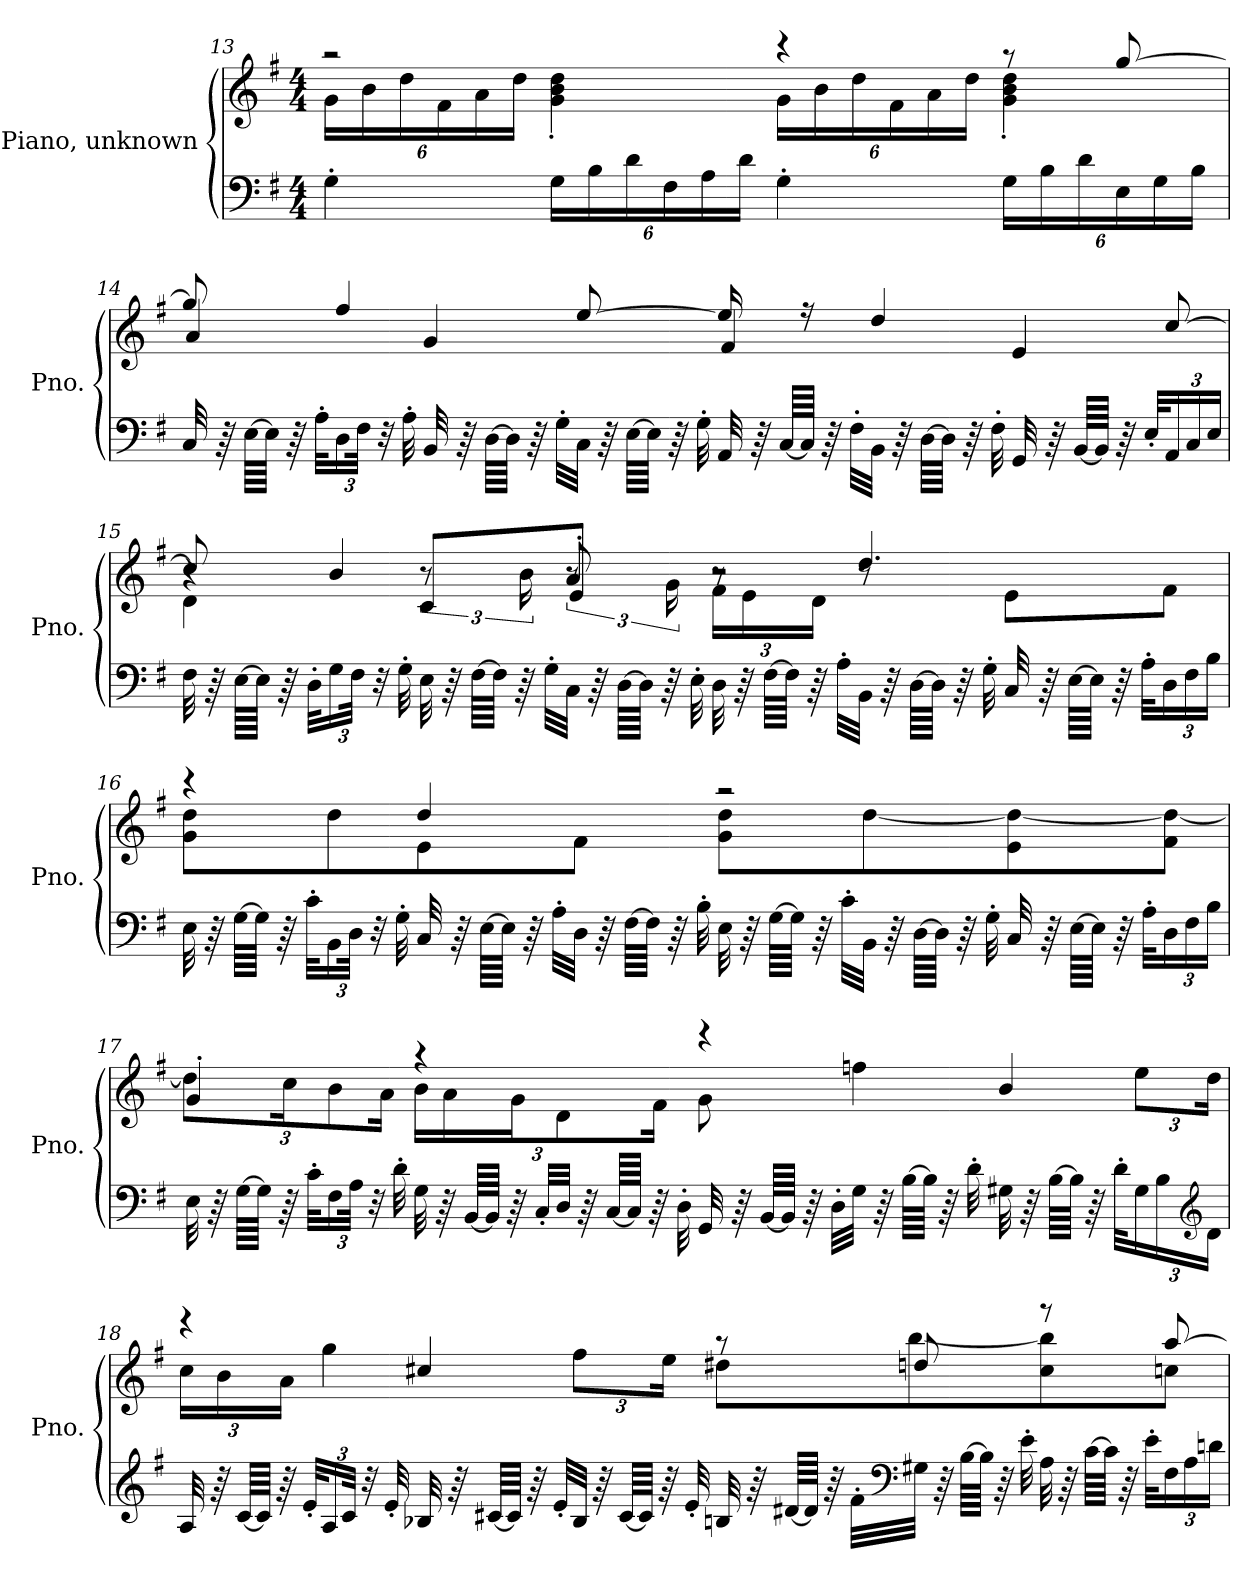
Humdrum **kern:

**kern	**kern
*part1	*part1
*staff2	*staff1
*I"Piano, unknown	*
*I'Pno.	*
!!LO:PB:g=z
*clefF4	*clefG2
*k[f#]	*k[f#]
*M4/4	*M4/4
=13	=13
*	*^
*	*	*Xbrackettup
4G'\	2r	24g\LL
.	.	24b\
.	.	24dd\
.	.	24f#\
.	.	24a\
.	.	24dd\JJ
*Xbrackettup	*	*
24G\LL	.	4g\' 4b\' 4dd\'
24B\	.	.
24d\	.	.
24F#\	.	.
24A\	.	.
24d\JJ	.	.
4G'\	4r	24g\LL
.	.	24b\
.	.	24dd\
.	.	24f#\
.	.	24a\
.	.	24dd\JJ
24G\LL	8r	4g\' 4b\' 4dd\'
24B\	.	.
24d\	.	.
24E\	[8gg/	.
24G\	.	.
24B\JJ	.	.
!!LO:LB:g=z	!!
=14	=14	=14
32C/	8gg/]	4a/
64r	.	.
[64E\LLLL	.	.
64E\JJJJ]	.	.
64r	.	.
32A'\KLL	.	.
24D\	4ff#/	.
48F#\JJk	.	.
32r	.	.
32A'\	.	.
32BB/	.	4g/
64r	.	.
[64D\LLLL	.	.
64D\JJJJ]	.	.
64r	.	.
32G'\LLL	.	.
32C\JJJ	[8ee/	.
64r	.	.
[64E\LLLL	.	.
64E\JJJJ]	.	.
64r	.	.
32G'\	.	.
32AA/	16ee/]	4f#/
64r	.	.
[64C/LLLL	.	.
64C/JJJJ]	16r	.
64r	.	.
32F#'\LLL	.	.
32BB\JJJ	4dd/	.
64r	.	.
[64D\LLLL	.	.
64D\JJJJ]	.	.
64r	.	.
32F#'\	.	.
32GG/	.	4e/
64r	.	.
[64BB/LLLL	.	.
64BB/JJJJ]	.	.
64r	.	.
32E'/KLL	.	.
24AA/	[8cc/	.
24C/	.	.
24E/JJ	.	.
!!LO:LB:g=z
=15	=15	=15
*	*	*^
32F#\	8cc/]	4d\	4r
64r	.	.	.
[64E\LLLL	.	.	.
64E\JJJJ]	.	.	.
64r	.	.	.
32D'\KLL	.	.	.
24G\	4b/	.	.
48F#\JJk	.	.	.
32r	.	.	.
32G'\	.	.	.
*	*	*brackettup	*
32E\	.	12r	8c/L
64r	.	.	.
[64F#\LLLL	.	.	.
64F#\JJJJ]	.	.	.
64r	.	.	.
.	.	24b\	.
32G'\LLL	.	.	.
32C\JJJ	8a'/	12r	8e/J
64r	.	.	.
[64D\LLLL	.	.	.
64D\JJJJ]	.	.	.
64r	.	.	.
.	.	24g\	.
32E'\	.	.	.
*	*	*Xbrackettup	*
32D\	8r	24f#\LL	2r
64r	.	.	.
.	.	24e\	.
[64F#\LLLL	.	.	.
64F#\JJJJ]	.	.	.
64r	.	.	.
.	.	24d\JJ	.
32A'\LLL	.	.	.
32BB\JJJ	4.dd/	8r	.
64r	.	.	.
[64D\LLLL	.	.	.
64D\JJJJ]	.	.	.
64r	.	.	.
32G'\	.	.	.
32C/	.	8e\L	.
64r	.	.	.
[64E\LLLL	.	.	.
64E\JJJJ]	.	.	.
64r	.	.	.
32A'\KLL	.	.	.
24D\	.	8f#\J	.
24F#\	.	.	.
24B\JJ	.	.	.
*	*	*v	*v
!!LO:LB:g=z
=16	=16	=16
32E\	4r	8g\ 8dd\L
64r	.	.
[64G\LLLL	.	.
64G\JJJJ]	.	.
64r	.	.
32c'\KLL	.	.
24BB\	.	8dd\
48D\JJk	.	.
32r	.	.
32G'\	.	.
32C/	4dd/	8e\
64r	.	.
[64E\LLLL	.	.
64E\JJJJ]	.	.
64r	.	.
32A'\LLL	.	.
32D\JJJ	.	8f#\J
64r	.	.
[64F#\LLLL	.	.
64F#\JJJJ]	.	.
64r	.	.
32B'\	.	.
32E\	2r	8g\ 8dd\L
64r	.	.
[64G\LLLL	.	.
64G\JJJJ]	.	.
64r	.	.
32c'\LLL	.	.
32BB\JJJ	.	[8dd\
64r	.	.
[64D\LLLL	.	.
64D\JJJJ]	.	.
64r	.	.
32G'\	.	.
32C/	.	8e\ 8dd\_
64r	.	.
[64E\LLLL	.	.
64E\JJJJ]	.	.
64r	.	.
32A'\KLL	.	.
24D\	.	8f#\ 8dd\_J
24F#\	.	.
24B\JJ	.	.
!!LO:LB:g=z	!!
=17	=17	=17
32E\	4g'/	12dd\L]
64r	.	.
[64G\LLLL	.	.
64G\JJJJ]	.	.
64r	.	.
.	.	24cc\K
32c'\KLL	.	.
24F#\	.	12b\
48A\JJk	.	.
32r	.	.
.	.	24a\Jk
32d'\	.	.
32G\	4r	24b\LL
64r	.	.
.	.	24a\
[64BB/LLLL	.	.
64BB/JJJJ]	.	.
64r	.	.
.	.	24g\J
32C'/LLL	.	.
32D/JJJ	.	12d\
64r	.	.
[64C/LLLL	.	.
64C/JJJJ]	.	.
64r	.	.
.	.	24f#\Jk
32D'\	.	.
32GG/	4r	8g\
64r	.	.
[64BB/LLLL	.	.
64BB/JJJJ]	.	.
64r	.	.
32D'\LLL	.	.
32G\JJJ	.	4ffn\
64r	.	.
[64B\LLLL	.	.
64B\JJJJ]	.	.
64r	.	.
32d'\	.	.
32G#X\	4b/	.
64r	.	.
[64B\LLLL	.	.
64B\JJJJ]	.	.
64r	.	.
32d'\KLL	.	.
24G#\	.	12ee\L
24B\	.	.
*clefG2	*	*
24d\JJ	.	24dd\Jk
!!LO:LB:g=z	!!
=18	=18	=18
32A/	4r	24cc\LL
64r	.	.
.	.	24b\
[64c/LLLL	.	.
64c/JJJJ]	.	.
64r	.	.
.	.	24a\JJ
32e'/KLL	.	.
24A/	.	4gg\
48c/JJk	.	.
32r	.	.
32e'/	.	.
32B-X/	4cc#X/	.
64r	.	.
[64c#X/LLLL	.	.
64c#/JJJJ]	.	.
64r	.	.
32e'/LLL	.	.
32B-/JJJ	.	12ff#\L
64r	.	.
[64c#/LLLL	.	.
64c#/JJJJ]	.	.
64r	.	.
.	.	24ee\Jk
32e'/	.	.
32Bn/	8r	8dd#X\L
64r	.	.
[64d#X/LLLL	.	.
64d#/JJJJ]	.	.
64r	.	.
32f#'\LLL	.	.
*clefF4	*	*
32G#X\JJJ	8ddn/	[8bb\
64r	.	.
[64B\LLLL	.	.
64B\JJJJ]	.	.
64r	.	.
32e'\	.	.
32A\	8r	8cc#\ 8bb\]
64r	.	.
[64c#\LLLL	.	.
64c#\JJJJ]	.	.
64r	.	.
32e'\KLL	.	.
24F#\	[8aa/	8ccn\J
24A\	.	.
24dn\JJ	.	.
*	*v	*v
=	=
*-	*-
